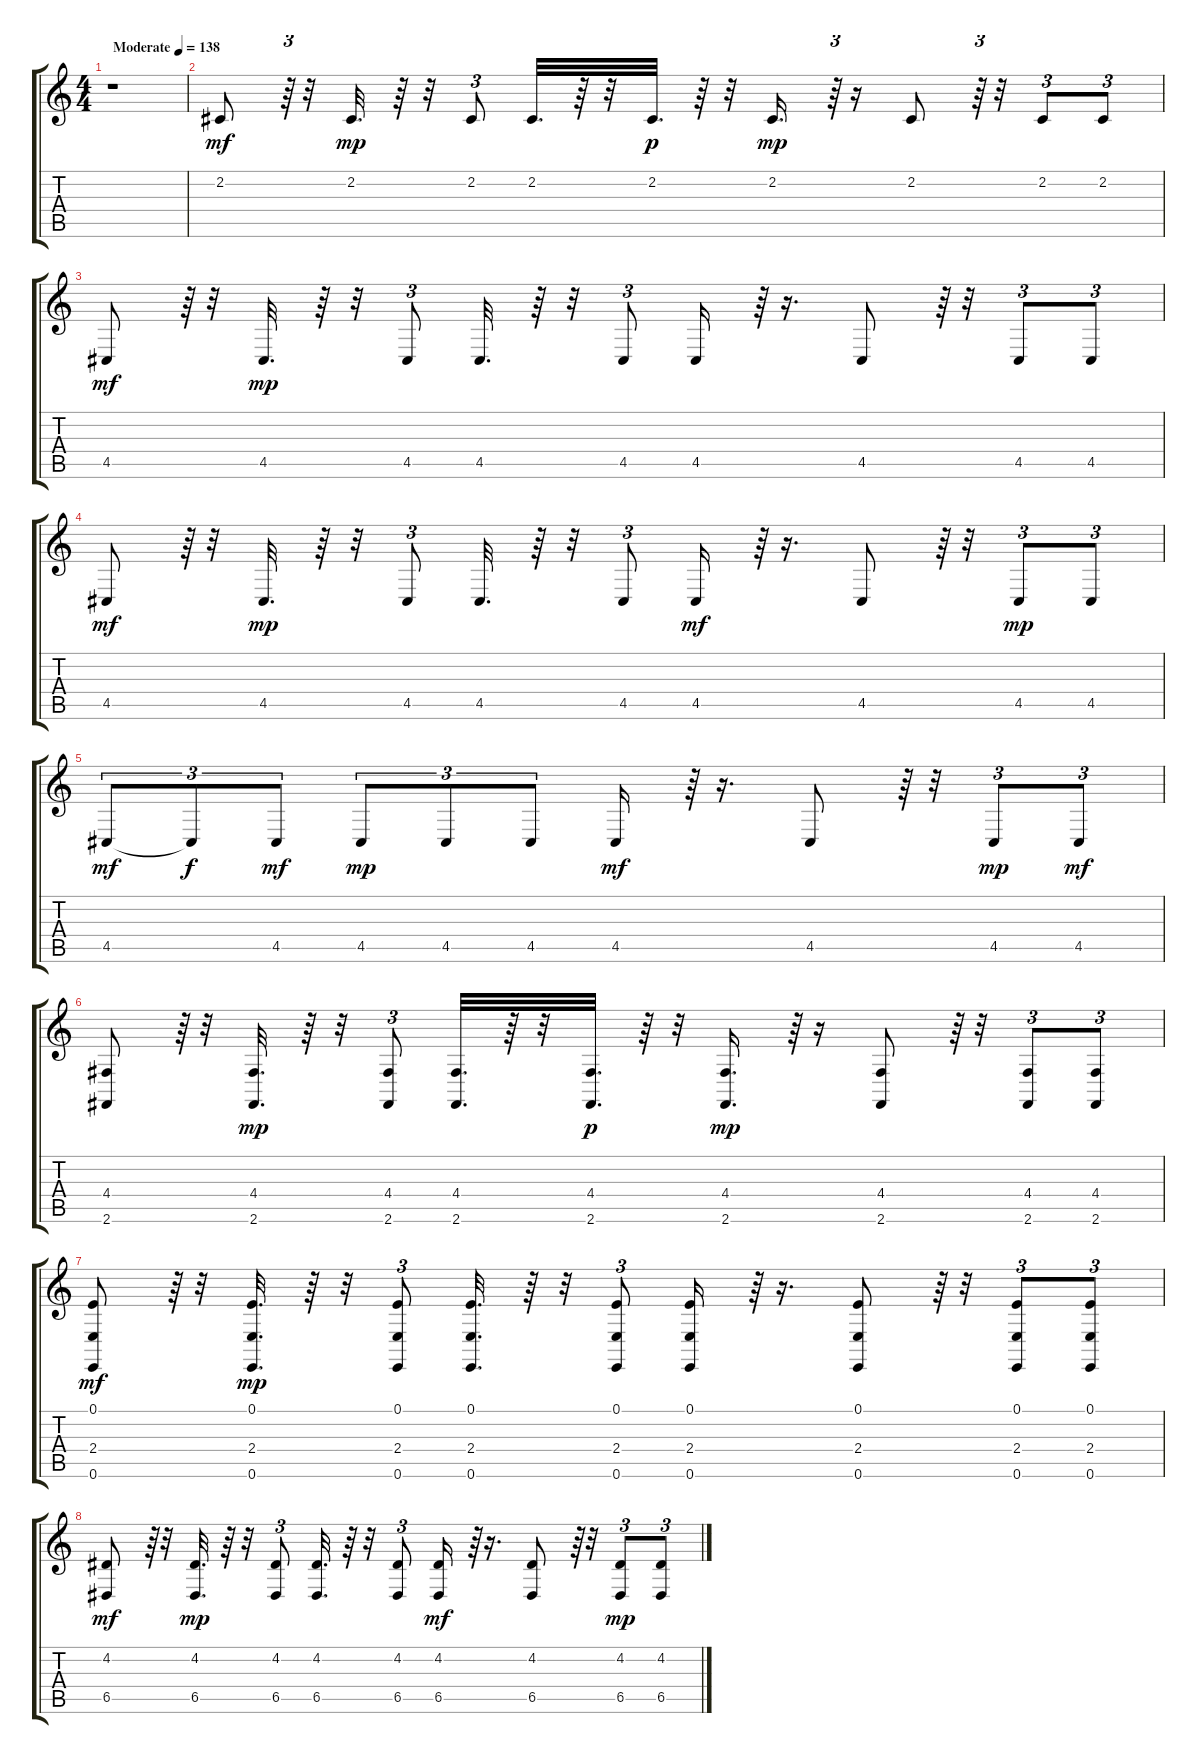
\track "" {instrument lead8bassandlead}
\staff {score tabs}
\tuning (E4 B3 G3 D3 A2 E2) {hide}
\ts (4 4)
\tempo (138 "Moderate")
\clef g2
\ks c
r.1{dy mf instrument lead8bassandlead} |
2.2.8 r.64{tu (3 2)} r.32 2.2.32{d dy mp} r.64 r.32 2.2.8{tu (3 2)} 2.2.32{d} r.64 r.32 2.2.32{d dy p} r.64 r.32 2.2.16{d dy mp} r.64{tu (3 2)} r.16 2.2.8 r.64{tu (3 2)} r.32 2.2.8{tu (3 2)} 2.2.8{tu (3 2)} |
4.5.8{dy mf} r.64{tu (3 2)} r.32 4.5.32{d dy mp} r.64 r.32 4.5.8{tu (3 2)} 4.5.32{d} r.64 r.32 4.5.8{tu (3 2)} 4.5.16 r.64{tu (3 2)} r.16{d} 4.5.8 r.64{tu (3 2)} r.32 4.5.8{tu (3 2)} 4.5.8{tu (3 2)} |
4.5.8{dy mf} r.64{tu (3 2)} r.32 4.5.32{d dy mp} r.64 r.32 4.5.8{tu (3 2)} 4.5.32{d} r.64 r.32 4.5.8{tu (3 2)} 4.5.16{dy mf} r.64{tu (3 2)} r.16{d} 4.5.8 r.64{tu (3 2)} r.32 4.5.8{tu (3 2) dy mp} 4.5.8{tu (3 2)} |
4.5.8{tu (3 2) dy mf} 4.5{t}.8{tu (3 2) dy f} 4.5.8{tu (3 2) dy mf} 4.5.8{tu (3 2) dy mp} 4.5.8{tu (3 2)} 4.5.8{tu (3 2)} 4.5.16{dy mf} r.64{tu (3 2)} r.16{d} 4.5.8 r.64{tu (3 2)} r.32 4.5.8{tu (3 2) dy mp} 4.5.8{tu (3 2) dy mf} |
(4.4 2.6).8 r.64{tu (3 2)} r.32 (4.4 2.6).32{d dy mp} r.64 r.32 (4.4 2.6).8{tu (3 2)} (4.4 2.6).32{d} r.64 r.32 (4.4 2.6).32{d dy p} r.64 r.32 (4.4 2.6).16{d dy mp} r.64{tu (3 2)} r.16 (4.4 2.6).8 r.64{tu (3 2)} r.32 (4.4 2.6).8{tu (3 2)} (4.4 2.6).8{tu (3 2)} |
(0.1 2.4 0.6).8{dy mf} r.64{tu (3 2)} r.32 (0.1 2.4 0.6).32{d dy mp} r.64 r.32 (0.1 2.4 0.6).8{tu (3 2)} (0.1 2.4 0.6).32{d} r.64 r.32 (0.1 2.4 0.6).8{tu (3 2)} (0.1 2.4 0.6).16 r.64{tu (3 2)} r.16{d} (0.1 2.4 0.6).8 r.64{tu (3 2)} r.32 (0.1 2.4 0.6).8{tu (3 2)} (0.1 2.4 0.6).8{tu (3 2)} |
(4.2 6.5).8{dy mf} r.64{tu (3 2)} r.32 (4.2 6.5).32{d dy mp} r.64 r.32 (4.2 6.5).8{tu (3 2)} (4.2 6.5).32{d} r.64 r.32 (4.2 6.5).8{tu (3 2)} (4.2 6.5).16{dy mf} r.64{tu (3 2)} r.16{d} (4.2 6.5).8 r.64{tu (3 2)} r.32 (4.2 6.5).8{tu (3 2) dy mp} (4.2 6.5).8{tu (3 2)}
